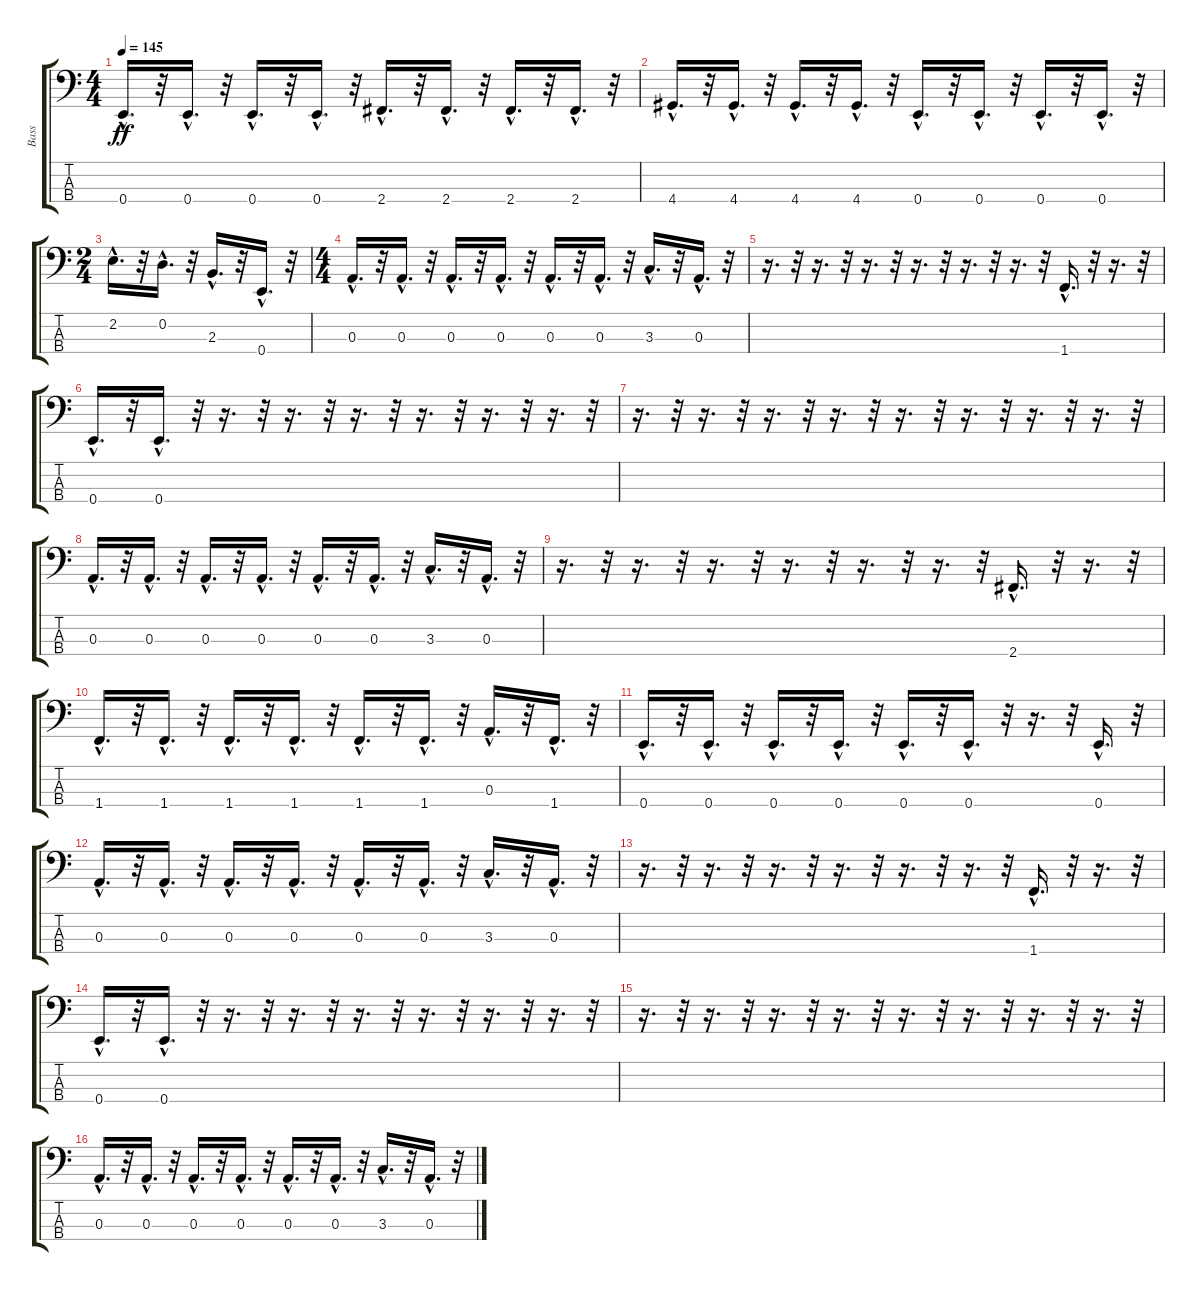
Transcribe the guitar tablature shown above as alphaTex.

\track ("Bass" "Bass") {instrument electricbassfinger}
\staff {score tabs}
\tuning (G2 D2 A1 E1) {hide}
\ts (4 4)
\tempo 145
\clef f4
\ks c
0.4{hac}.16{d dy ff} r.32 0.4{hac}.16{d} r.32 0.4{hac}.16{d} r.32 0.4{hac}.16{d} r.32 2.4{hac}.16{d} r.32 2.4{hac}.16{d} r.32 2.4{hac}.16{d} r.32 2.4{hac}.16{d} r.32 |
4.4{hac}.16{d} r.32 4.4{hac}.16{d} r.32 4.4{hac}.16{d} r.32 4.4{hac}.16{d} r.32 0.4{hac}.16{d} r.32 0.4{hac}.16{d} r.32 0.4{hac}.16{d} r.32 0.4{hac}.16{d} r.32 |
\ts (2 4)
2.2{hac}.16{d} r.32 0.2{hac}.16{d} r.32 2.3{hac}.16{d} r.32 0.4{hac}.16{d} r.32 |
\ts (4 4)
0.3{hac}.16{d} r.32 0.3{hac}.16{d} r.32 0.3{hac}.16{d} r.32 0.3{hac}.16{d} r.32 0.3{hac}.16{d} r.32 0.3{hac}.16{d} r.32 3.3{hac}.16{d} r.32 0.3{hac}.16{d} r.32 |
r.16{d} r.32 r.16{d} r.32 r.16{d} r.32 r.16{d} r.32 r.16{d} r.32 r.16{d} r.32 1.4{hac}.16{d} r.32 r.16{d} r.32 |
0.4{hac}.16{d} r.32 0.4{hac}.16{d} r.32 r.16{d} r.32 r.16{d} r.32 r.16{d} r.32 r.16{d} r.32 r.16{d} r.32 r.16{d} r.32 |
r.16{d} r.32 r.16{d} r.32 r.16{d} r.32 r.16{d} r.32 r.16{d} r.32 r.16{d} r.32 r.16{d} r.32 r.16{d} r.32 |
0.3{hac}.16{d} r.32 0.3{hac}.16{d} r.32 0.3{hac}.16{d} r.32 0.3{hac}.16{d} r.32 0.3{hac}.16{d} r.32 0.3{hac}.16{d} r.32 3.3{hac}.16{d} r.32 0.3{hac}.16{d} r.32 |
r.16{d} r.32 r.16{d} r.32 r.16{d} r.32 r.16{d} r.32 r.16{d} r.32 r.16{d} r.32 2.4{hac}.16{d} r.32 r.16{d} r.32 |
1.4{hac}.16{d} r.32 1.4{hac}.16{d} r.32 1.4{hac}.16{d} r.32 1.4{hac}.16{d} r.32 1.4{hac}.16{d} r.32 1.4{hac}.16{d} r.32 0.3{hac}.16{d} r.32 1.4{hac}.16{d} r.32 |
0.4{hac}.16{d} r.32 0.4{hac}.16{d} r.32 0.4{hac}.16{d} r.32 0.4{hac}.16{d} r.32 0.4{hac}.16{d} r.32 0.4{hac}.16{d} r.32 r.16{d} r.32 0.4{hac}.16{d} r.32 |
0.3{hac}.16{d} r.32 0.3{hac}.16{d} r.32 0.3{hac}.16{d} r.32 0.3{hac}.16{d} r.32 0.3{hac}.16{d} r.32 0.3{hac}.16{d} r.32 3.3{hac}.16{d} r.32 0.3{hac}.16{d} r.32 |
r.16{d} r.32 r.16{d} r.32 r.16{d} r.32 r.16{d} r.32 r.16{d} r.32 r.16{d} r.32 1.4{hac}.16{d} r.32 r.16{d} r.32 |
0.4{hac}.16{d} r.32 0.4{hac}.16{d} r.32 r.16{d} r.32 r.16{d} r.32 r.16{d} r.32 r.16{d} r.32 r.16{d} r.32 r.16{d} r.32 |
r.16{d} r.32 r.16{d} r.32 r.16{d} r.32 r.16{d} r.32 r.16{d} r.32 r.16{d} r.32 r.16{d} r.32 r.16{d} r.32 |
0.3{hac}.16{d} r.32 0.3{hac}.16{d} r.32 0.3{hac}.16{d} r.32 0.3{hac}.16{d} r.32 0.3{hac}.16{d} r.32 0.3{hac}.16{d} r.32 3.3{hac}.16{d} r.32 0.3{hac}.16{d} r.32
